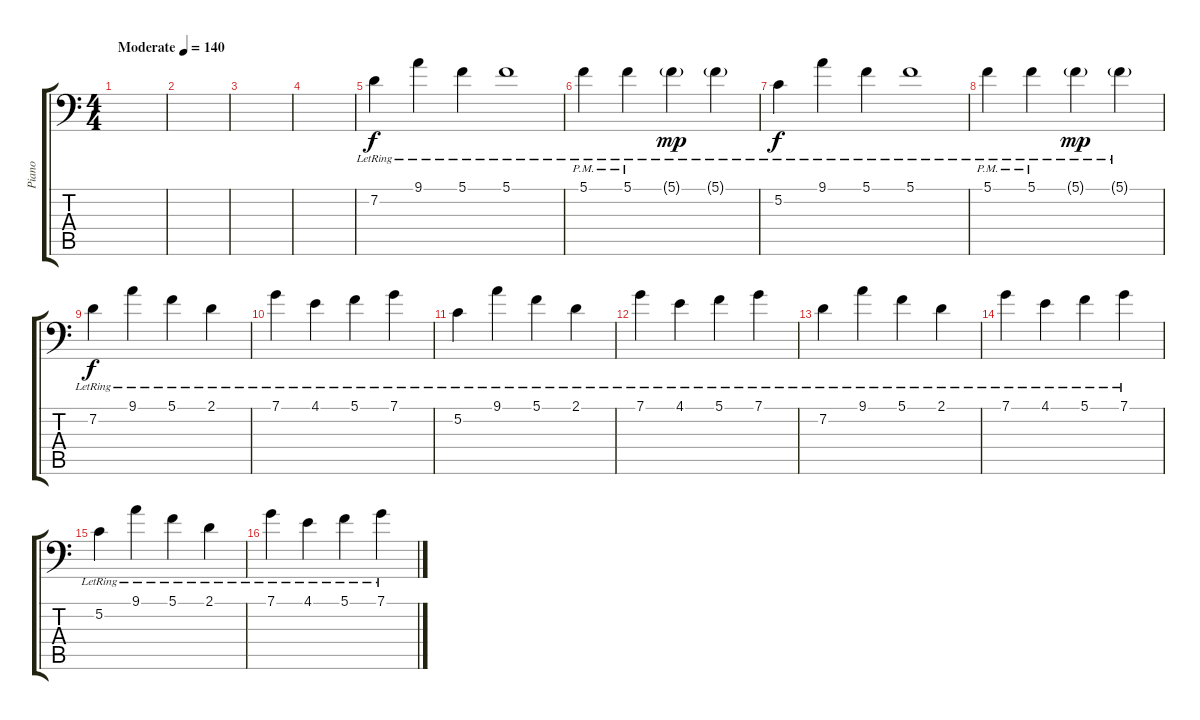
\track ("Piano" "Piano") {instrument acousticgrandpiano}
\staff {score tabs}
\tuning (C4 G3 Eb3 Bb2 F2 Bb1) {hide}
\ts (4 4)
\tempo (140 "Moderate")
\clef f4
\ks c
|
|
|
|
7.2{lr}.4 9.1{lr}.4 5.1{lr}.4 5.1{lr}.1 |
5.1{pm lr}.4 5.1{pm lr}.4 5.1{g lr}.4{dy mp} 5.1{g lr}.4 |
5.2{lr}.4{dy f} 9.1{lr}.4 5.1{lr}.4 5.1{lr}.1 |
5.1{pm lr}.4 5.1{pm lr}.4 5.1{g lr}.4{dy mp} 5.1{g lr}.4 |
7.2{lr}.4{dy f} 9.1{lr}.4 5.1{lr}.4 2.1{lr}.4 |
7.1{lr}.4 4.1{lr}.4 5.1{lr}.4 7.1{lr}.4 |
5.2{lr}.4 9.1{lr}.4 5.1{lr}.4 2.1{lr}.4 |
7.1{lr}.4 4.1{lr}.4 5.1{lr}.4 7.1{lr}.4 |
7.2{lr}.4 9.1{lr}.4 5.1{lr}.4 2.1{lr}.4 |
7.1{lr}.4 4.1{lr}.4 5.1{lr}.4 7.1{lr}.4 |
5.2{lr}.4 9.1{lr}.4 5.1{lr}.4 2.1{lr}.4 |
7.1{lr}.4 4.1{lr}.4 5.1{lr}.4 7.1{lr}.4
